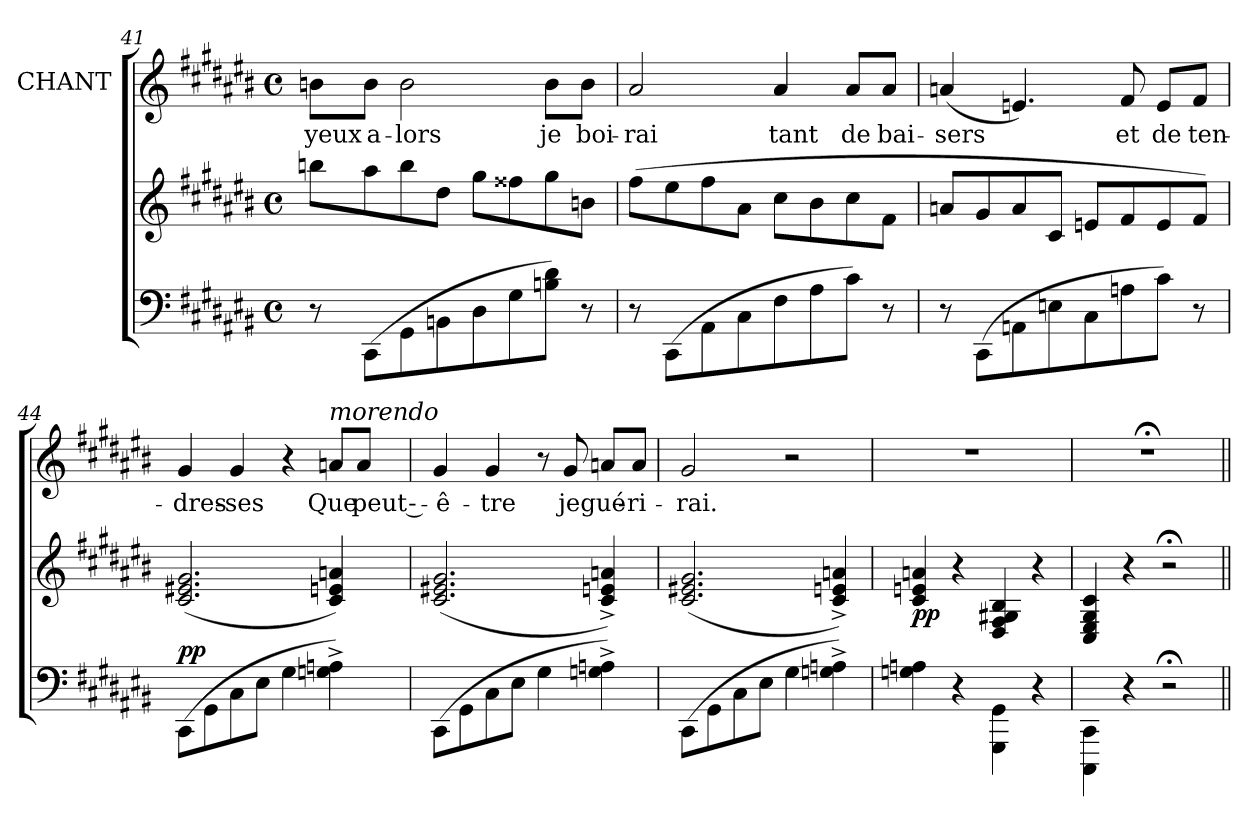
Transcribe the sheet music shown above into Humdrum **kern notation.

**kern	**dynam	**kern	**dynam	**kern	**text
*part3	*part3	*part2	*part2	*part1	*part1
*staff3	*staff3	*staff2	*staff2	*staff1	*staff1
*	*	*	*	*I"CHANT	*
*clefF4	*	*clefG2	*	*clefG2	*
*k[f#c#g#d#a#e#b#]	*	*k[f#c#g#d#a#e#b#]	*	*k[f#c#g#d#a#e#b#]	*
*C#:	*	*C#:	*	*C#:	*
*M4/4	*	*M4/4	*	*M4/4	*
*met(c)	*	*met(c)	*	*met(c)	*
=41	=41	=41	=41	=41	=41
!	!	!	!	!	!LO:LY:b
8r	.	8bbn\L	.	8bn\L	yeux
!	!	!	!	!	!LO:LY:b
(>8CC#\L	.	8aa#\	.	8b\J	a-
!	!	!	!	!	!LO:LY:b
8GG#\	.	8bb\	.	2b\	-lors
8BBn\	.	8dd#\J	.	.	.
8D#\	.	8gg#\L	.	.	.
8G#\	.	8ff##X\	.	.	.
!	!	!	!	!	!LO:LY:b
8Bn\ 8d#\J)	.	8gg#\	.	8b\L	je
!	!	!	!	!	!LO:LY:b
8r	.	8bn\J	.	8b\J	boi-
!!LO:LB:g=z
=42	=42	=42	=42	=42	=42
!	!	!	!	!	!LO:LY:b
8r	.	(>8ff#\L	.	2a#/	-rai
(>8CC#\L	.	8ee#\	.	.	.
8AA#\	.	8ff#\	.	.	.
8C#\	.	8a#\J	.	.	.
!	!	!	!	!	!LO:LY:b
8F#\	.	8cc#\L	.	4a#/	tant
8A#\	.	8b#\	.	.	.
!	!	!	!	!	!LO:LY:b
8c#\J)	.	8cc#\	.	8a#/L	de
!	!	!	!	!	!LO:LY:b
8r	.	8f#\J	.	8a#/J	bai-
=43	=43	=43	=43	=43	=43
!	!	!	!	!	!LO:LY:b
8r	.	8an/L	.	(<4an/	-sers
(>8CC#\L	.	8g#/	.	.	.
8AAn\	.	8a/	.	4.en/)	.
8En\	.	8c#/J	.	.	.
8C#\	.	8en/L	.	.	.
!	!	!	!	!	!LO:LY:b
8An\	.	8f#/	.	8f#/	et
!	!	!	!	!	!LO:LY:b
8c#\J)	.	8e/	.	8e/L	de
!	!	!	!	!	!LO:LY:b
8r	.	8f#/J)	.	8f#/J	ten-
=44	=44	=44	=44	=44	=44
!	!LO:DY:a	!	!	!	!LO:LY:b
(>8CC#\L	pp	(2.c#/ 2.e#X/ 2.g#/	.	4g#/	-dres-
8GG#\	.	.	.	.	.
!	!	!	!	!	!LO:LY:b
8C#\	.	.	.	4g#/	-ses
8E#\J	.	.	.	.	.
4G#\	.	.	.	4r	.
!	!	!	!	!LO:TX:a:i:t=morendo	!
!	!	!	!	!	!LO:LY:b
4Gn\^> 4An\^>)	.	4c#/ 4en/ 4an/)	.	8an/L	Que
!	!	!	!	!	!LO:LY:b
.	.	.	.	8a/J	peut ‑-
!!LO:LB:g=z
=45	=45	=45	=45	=45	=45
!	!	!	!	!	!LO:LY:b
(>8CC#\L	.	(2.c#/ 2.e#X/ 2.g#/	.	4g#/	-ê-
8GG#\	.	.	.	.	.
!	!	!	!	!	!LO:LY:b
8C#\	.	.	.	4g#/	-tre
8E#\J	.	.	.	.	.
4G#\	.	.	.	8r	.
!	!	!	!	!	!LO:LY:b
.	.	.	.	8g#/	je
!	!	!	!	!	!LO:LY:b
4Gn\^> 4An\^>)	.	4c#/^> 4en/^> 4an/^>)	.	8an/L	gué-
!	!	!	!	!	!LO:LY:b
.	.	.	.	8a/J	-ri-
=46	=46	=46	=46	=46	=46
!	!	!	!	!	!LO:LY:b
(>8CC#\L	.	(2.c#/ 2.e#X/ 2.g#/	.	2g#/	-rai.
8GG#\	.	.	.	.	.
8C#\	.	.	.	.	.
8E#\J	.	.	.	.	.
4G#\	.	.	.	2r	.
4Gn\^> 4An\^>)	.	4c#/^> 4en/^> 4an/^>)	.	.	.
=47	=47	=47	=47	=47	=47
!	!	!	!LO:DY:b	!	!
4Gn\ 4An\	.	4c#/ 4en/ 4an/	pp	1r	.
4r	.	4r	.	.	.
4GGG#\ 4GG#\	.	4D#/ 4F#/ 4G#X/ 4B#/	.	.	.
4r	.	4r	.	.	.
=48	=48	=48	=48	=48	=48
4CCC#\ 4CC#\	.	4C#/ 4E#/ 4G#/ 4c#/	.	1r;<	.
4r	.	4r	.	.	.
2r;<	.	2r;<	.	.	.
=||	=||	=||	=||	=||	=||
*-	*-	*-	*-	*-	*-
